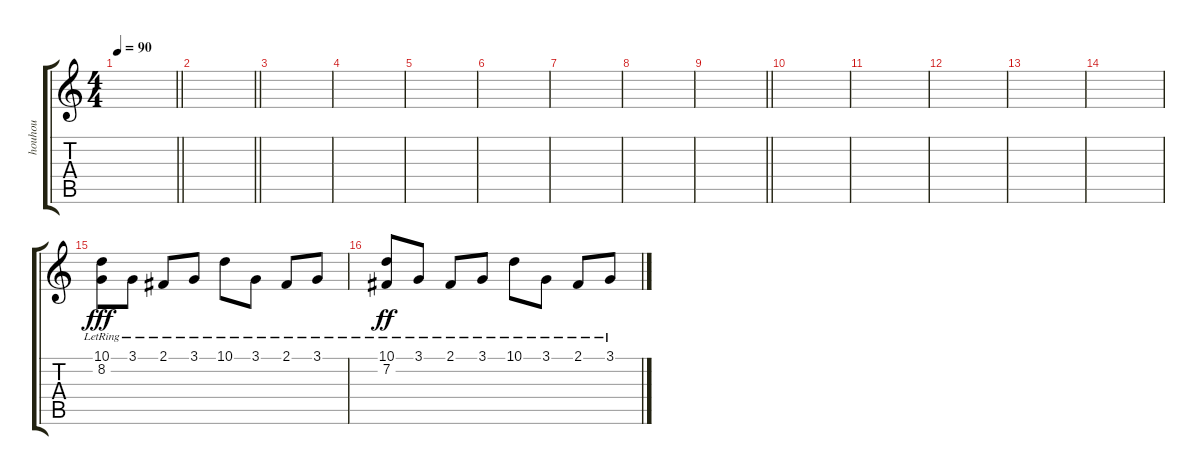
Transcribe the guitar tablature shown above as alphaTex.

\track ("houhou" "houhou") {instrument synthvoice}
\staff {score tabs}
\tuning (E4 B3 G3 D3 A2 E2) {hide}
\ts (4 4)
\tempo 90
\clef g2
\barLineRight lightlight
\ks c
|
\barLineRight lightlight
|
|
|
|
|
|
|
\barLineRight lightlight
|
|
|
|
|
|
(10.1{lr} 8.2{lr}).8{dy fff} 3.1{lr}.8 2.1{lr}.8 3.1{lr}.8 10.1{lr}.8 3.1{lr}.8 2.1{lr}.8 3.1{lr}.8 |
(10.1{lr} 7.2{lr}).8{dy ff} 3.1{lr}.8 2.1{lr}.8 3.1{lr}.8 10.1{lr}.8 3.1{lr}.8 2.1{lr}.8 3.1{lr}.8
